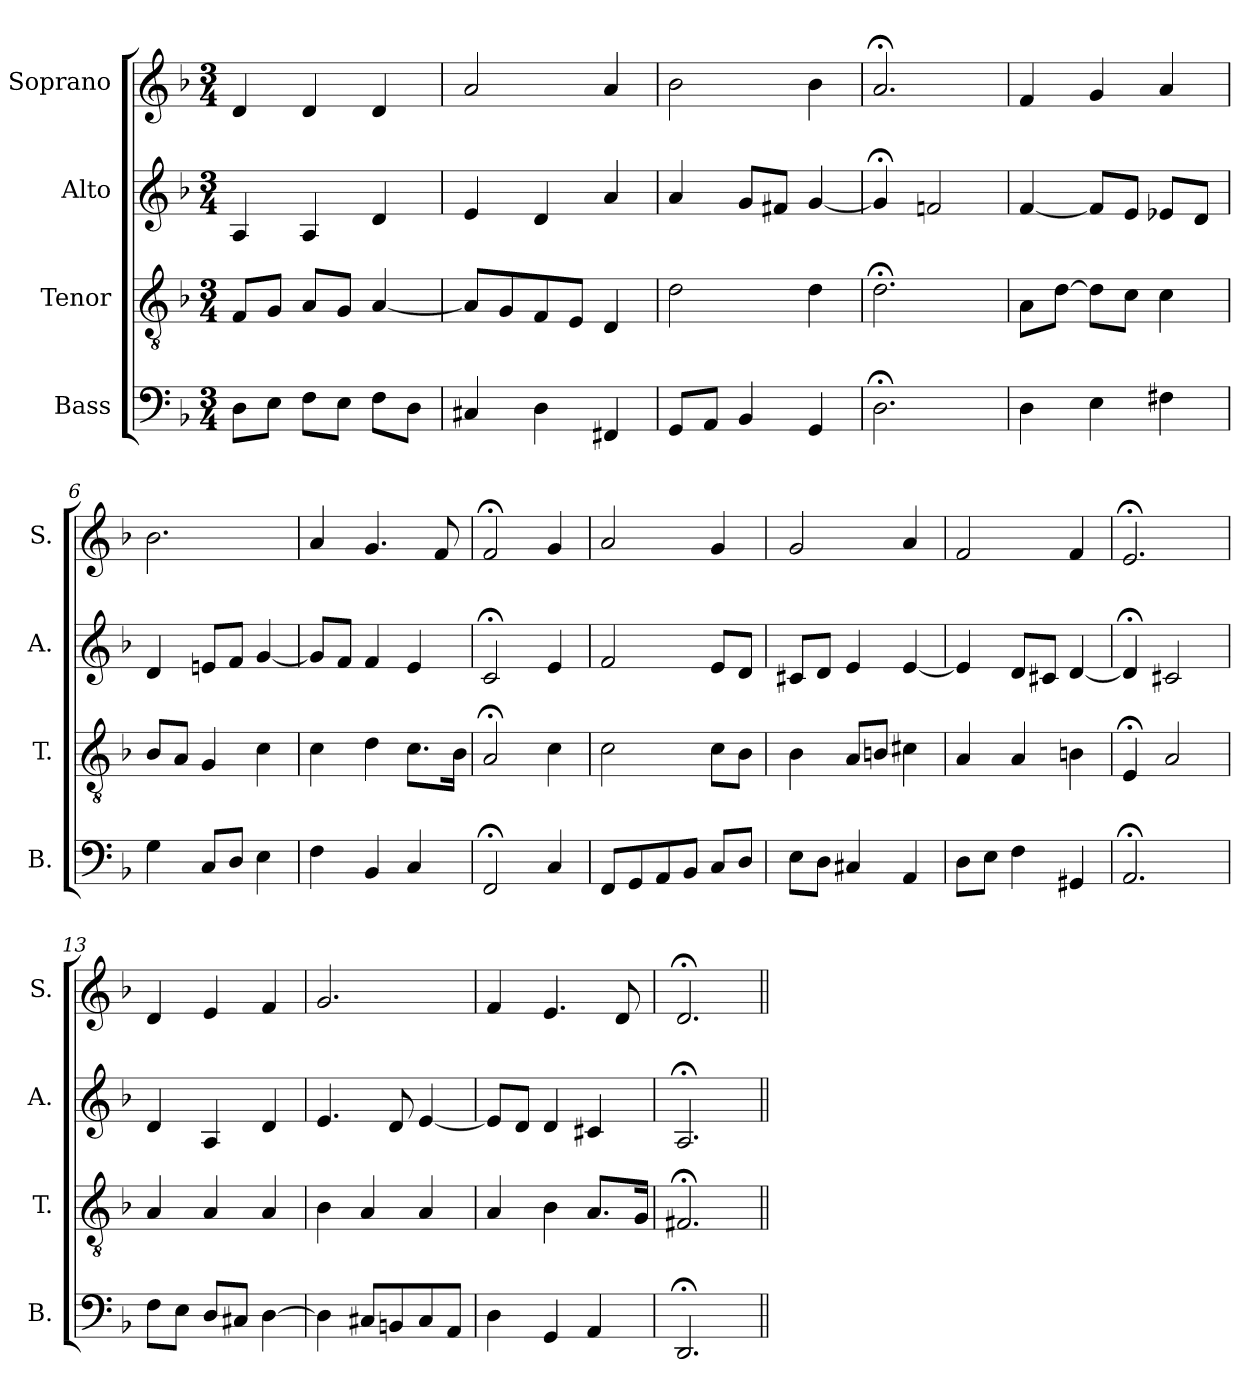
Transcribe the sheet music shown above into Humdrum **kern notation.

**kern	**kern	**kern	**kern
*part4	*part3	*part2	*part1
*staff4	*staff3	*staff2	*staff1
*I"Bass	*I"Tenor	*I"Alto	*I"Soprano
*I'B.	*I'T.	*I'A.	*I'S.
*clefF4	*clefGv2	*clefG2	*clefG2
*	*ITrd7c12	*	*
*k[b-]	*k[b-]	*k[b-]	*k[b-]
*F:	*F:	*F:	*F:
*M3/4	*M3/4	*M3/4	*M3/4
=1	=1	=1	=1
8D\L	8FF/L	4A/	4d/
8E\J	8GG/J	.	.
8F\L	8AA/L	4A/	4d/
8E\J	8GG/J	.	.
8F\L	[4AA/	4d/	4d/
8D\J	.	.	.
=2	=2	=2	=2
4C#X/	8AA/L]	4e/	2a/
.	8GG/	.	.
4D\	8FF/	4d/	.
.	8EE/J	.	.
4FF#X/	4DD/	4a/	4a/
=3	=3	=3	=3
8GG/L	2D\	4a/	2b-\
8AA/J	.	.	.
4BB-/	.	8g/L	.
.	.	8f#X/J	.
4GG/	4D\	[4g/	4b-\
=4	=4	=4	=4
2.D;<\	2.D;<\	4g;</]	2.a;</
.	.	2fn/	.
=5	=5	=5	=5
4D\	8AA\L	[4f/	4f/
.	[8D\J	.	.
4E\	8D\L]	8f/L]	4g/
.	8C\J	8e/J	.
4F#X\	4C\	8e-X/L	4a/
.	.	8d/J	.
!!LO:LB:g=z
=6	=6	=6	=6
4G\	8BB-/L	4d/	2.b-\
.	8AA/J	.	.
8C/L	4GG/	8en/L	.
8D/J	.	8f/J	.
4E\	4C\	[4g/	.
=7	=7	=7	=7
4F\	4C\	8g/L]	4a/
.	.	8f/J	.
4BB-/	4D\	4f/	4.g/
4C/	8.C\L	4e/	.
.	.	.	8f/
.	16BB-\Jk	.	.
=8	=8	=8	=8
2FF;</	2AA;</	2c;</	2f;</
4C/	4C\	4e/	4g/
=9	=9	=9	=9
8FF/L	2C\	2f/	2a/
8GG/	.	.	.
8AA/	.	.	.
8BB-/J	.	.	.
8C/L	8C\L	8e/L	4g/
8D/J	8BB-\J	8d/J	.
=10	=10	=10	=10
8E\L	4BB-\	8c#X/L	2g/
8D\J	.	8d/J	.
4C#X/	8AA/L	4e/	.
.	8BBn/J	.	.
4AA/	4C#X\	[4e/	4a/
!!LO:PB:g=z
=11	=11	=11	=11
8D\L	4AA/	4e/]	2f/
8E\J	.	.	.
4F\	4AA/	8d/L	.
.	.	8c#X/J	.
4GG#X/	4BBn\	[4d/	4f/
=12	=12	=12	=12
2.AA;</	4EE;</	4d;</]	2.e;</
.	2AA/	2c#X/	.
=13	=13	=13	=13
8F\L	4AA/	4d/	4d/
8E\J	.	.	.
8D/L	4AA/	4A/	4e/
8C#X/J	.	.	.
[4D\	4AA/	4d/	4f/
=14	=14	=14	=14
4D\]	4BB-\	4.e/	2.g/
8C#X/L	4AA/	.	.
8BBn/	.	8d/	.
8C#/	4AA/	[4e/	.
8AA/J	.	.	.
=15	=15	=15	=15
4D\	4AA/	8e/L]	4f/
.	.	8d/J	.
4GG/	4BB-\	4d/	4.e/
4AA/	8.AA/L	4c#X/	.
.	.	.	8d/
.	16GG/Jk	.	.
=16	=16	=16	=16
2.DD;</	2.FF#X;</	2.A;</	2.d;</
=||	=||	=||	=||
*-	*-	*-	*-
